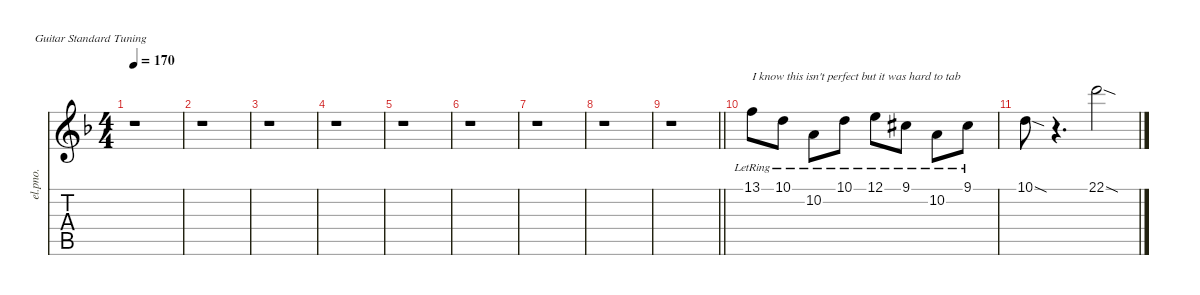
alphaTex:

\defaultSystemsLayout 4
\hideDynamics
\bracketExtendMode nobrackets
\otherSystemsTrackNameOrientation horizontal
\track ("Piano" "el.pno.") {defaultSystemsLayout 8 instrument electricgrandpiano}
\staff {score tabs}
\tuning (E4 B3 G3 D3 A2 E2)
\ts (4 4)
\tempo 170
\clef g2
\ks dminor
r.1{dy f beam Down} |
r.1{beam Down} |
r.1{beam Down} |
r.1{beam Down} |
r.1{beam Down} |
r.1{beam Down} |
r.1{beam Down} |
r.1{beam Down} |
\barLineRight lightlight
r.1{beam Down} |
\section ("" "")
13.1{lr acc forcenatural}.8{txt "I know this isn't perfect but it was hard to tab" beam Down} 10.1{lr acc forcenatural}.8{dy mp beam Down} 10.2{lr acc forcenatural}.8{dy f beam Down} 10.1{lr acc forcenatural}.8{beam Down} 12.1{lr acc forcenatural}.8{beam Down} 9.1{lr acc #}.8{beam Down} 10.2{lr acc forcenatural}.8{beam Down} 9.1{lr acc #}.8{beam Down} |
10.1{sod acc forcenatural}.8{beam Down} r.4{d beam Down} 22.1{sod acc forcenatural}.2{dy ff beam Down}
